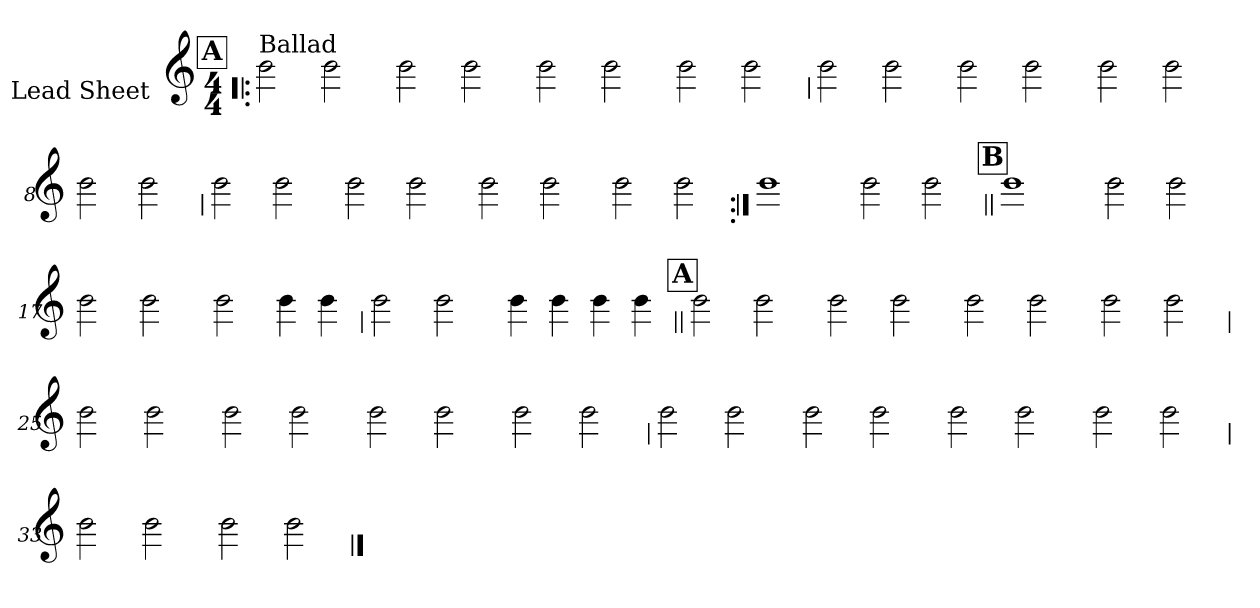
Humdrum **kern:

**kern
*part1
*staff1
*I"Lead Sheet
*stria0
*clefG2
*k[]
*C:
*M4/4
!!LO:REH:place=s1:a:t=A
=1!|:
!LO:TX:a:t=Ballad
2b
2b
=2-
2b
2b
=3-
2b
2b
=4-
2b
2b
!!LO:LB:g=z
=5
2b
2b
=6-
2b
2b
=7-
2b
2b
=8-
2b
2b
!!LO:LB:g=z
=9
2b
2b
=10-
2b
2b
=11-
2b
2b
=12-
2b
2b
!!LO:LB:g=z
=13:|!
1b
=14-
2b
2b
!!LO:LB:g=z
!!LO:REH:place=s1:a:t=B
=15||
1b
=16-
2b
2b
=17-
2b
2b
=18-
2b
4b
4b
!!LO:LB:g=z
=19
2b
2b
=20-
4b
4b
4b
4b
!!LO:LB:g=z
!!LO:REH:place=s1:a:t=A
=21||
2b
2b
=22-
2b
2b
=23-
2b
2b
=24-
2b
2b
!!LO:LB:g=z
=25
2b
2b
=26-
2b
2b
=27-
2b
2b
=28-
2b
2b
!!LO:LB:g=z
=29
2b
2b
=30-
2b
2b
=31-
2b
2b
=32-
2b
2b
!!LO:LB:g=z
=33
2b
2b
=34-
2b
2b
==
*-
